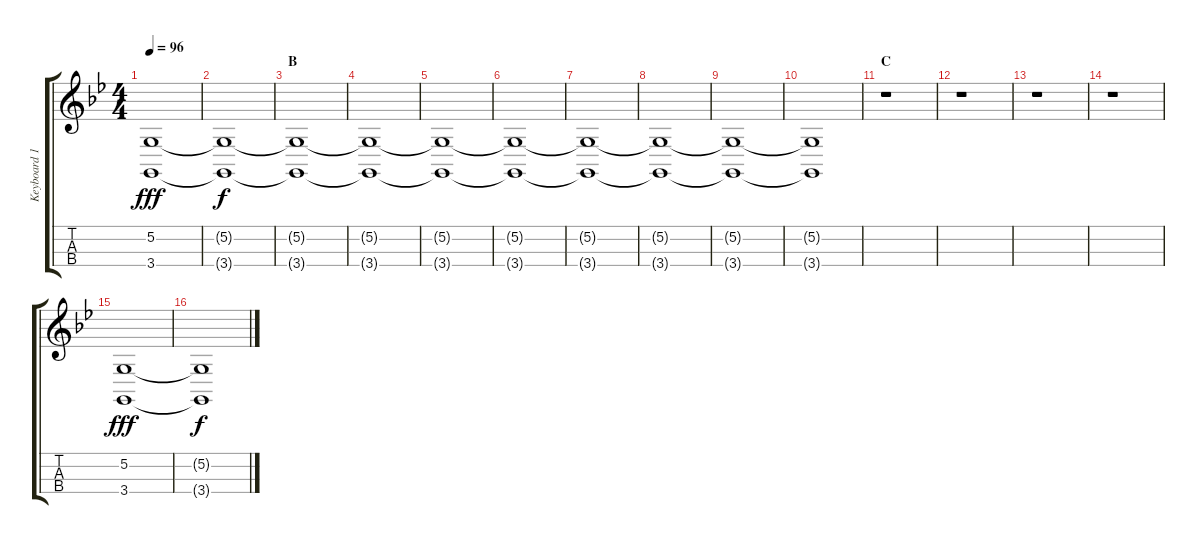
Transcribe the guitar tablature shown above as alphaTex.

\track ("Keyboard 1 (LH)" "Keyboard 1") {instrument synthstrings1}
\staff {score tabs}
\tuning (G3 D3 A2 E2) {hide}
\ts (4 4)
\tempo 96
\clef g2
\ks bb
(5.2 3.4).1{dy fff} |
(5.2{t} 3.4{t}).1{dy f} |
\section ("" "B")
(5.2{t} 3.4{t}).1 |
(5.2{t} 3.4{t}).1 |
(5.2{t} 3.4{t}).1 |
(5.2{t} 3.4{t}).1 |
(5.2{t} 3.4{t}).1 |
(5.2{t} 3.4{t}).1 |
(5.2{t} 3.4{t}).1 |
(5.2{t} 3.4{t}).1 |
\section ("" "C")
r.1 |
r.1 |
r.1 |
r.1 |
(5.2 3.4).1{dy fff} |
(5.2{t} 3.4{t}).1{dy f}
